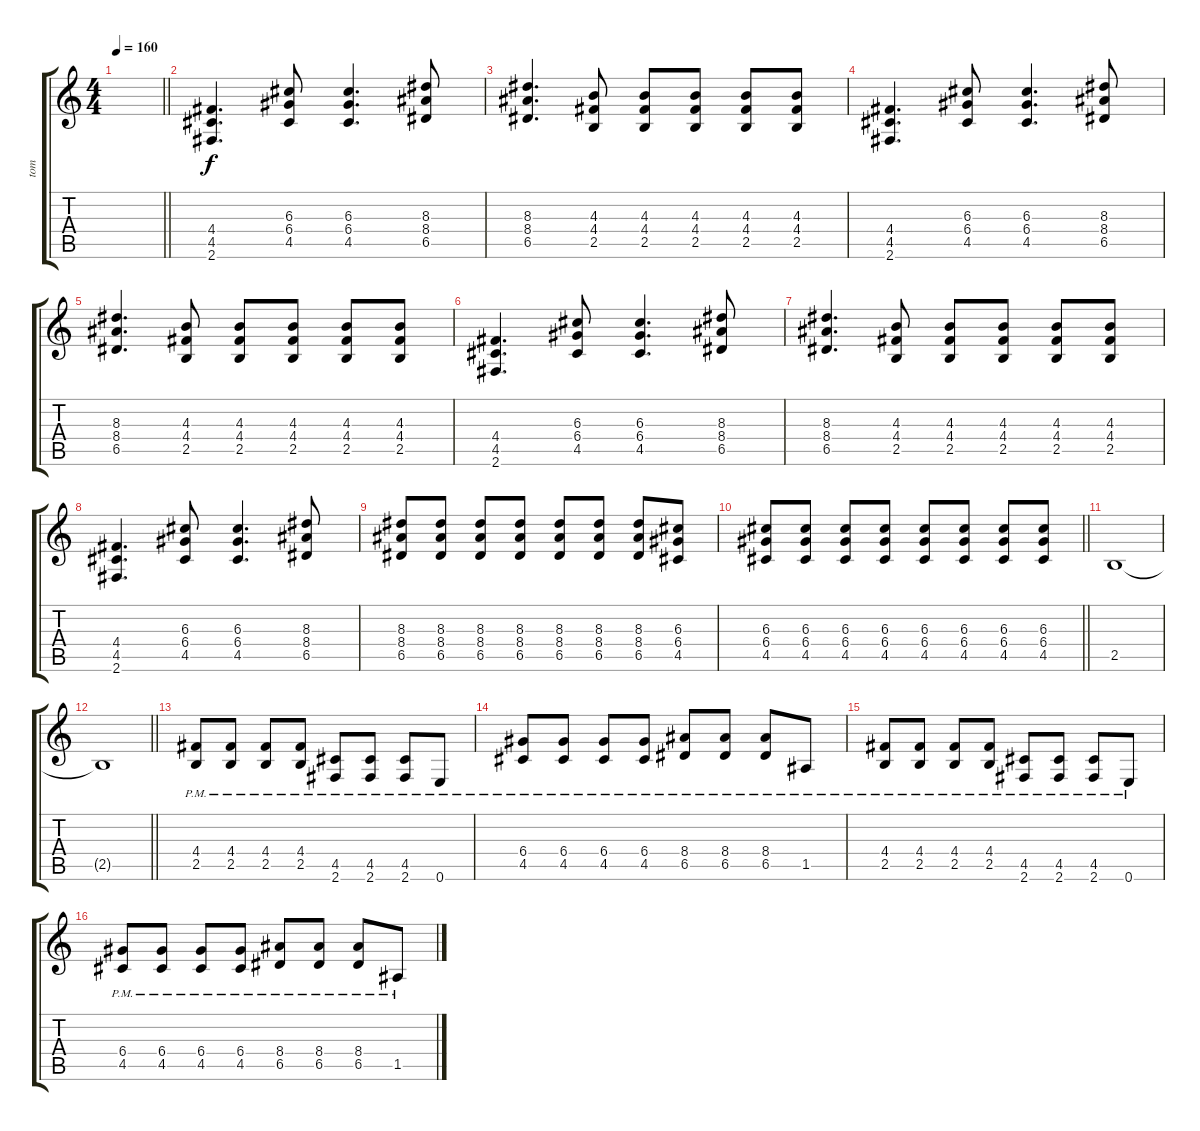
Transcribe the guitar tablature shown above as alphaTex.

\track ("tom" "tom") {instrument distortionguitar}
\staff {score tabs}
\tuning (E4 B3 G3 D3 A2 E2) {hide}
\ts (4 4)
\tempo 160
\clef g2
\barLineRight lightlight
\ks c
|
(4.4 4.5 2.6).4{d} (6.3 6.4 4.5).8 (6.3 6.4 4.5).4{d} (8.3 8.4 6.5).8 |
(8.3 8.4 6.5).4{d} (4.3 4.4 2.5).8 (4.3 4.4 2.5).8 (4.3 4.4 2.5).8 (4.3 4.4 2.5).8 (4.3 4.4 2.5).8 |
(4.4 4.5 2.6).4{d} (6.3 6.4 4.5).8 (6.3 6.4 4.5).4{d} (8.3 8.4 6.5).8 |
(8.3 8.4 6.5).4{d} (4.3 4.4 2.5).8 (4.3 4.4 2.5).8 (4.3 4.4 2.5).8 (4.3 4.4 2.5).8 (4.3 4.4 2.5).8 |
(4.4 4.5 2.6).4{d} (6.3 6.4 4.5).8 (6.3 6.4 4.5).4{d} (8.3 8.4 6.5).8 |
(8.3 8.4 6.5).4{d} (4.3 4.4 2.5).8 (4.3 4.4 2.5).8 (4.3 4.4 2.5).8 (4.3 4.4 2.5).8 (4.3 4.4 2.5).8 |
(4.4 4.5 2.6).4{d} (6.3 6.4 4.5).8 (6.3 6.4 4.5).4{d} (8.3 8.4 6.5).8 |
(8.3 8.4 6.5).8 (8.3 8.4 6.5).8 (8.3 8.4 6.5).8 (8.3 8.4 6.5).8 (8.3 8.4 6.5).8 (8.3 8.4 6.5).8 (8.3 8.4 6.5).8 (6.3 6.4 4.5).8 |
\barLineRight lightlight
(6.3 6.4 4.5).8 (6.3 6.4 4.5).8 (6.3 6.4 4.5).8 (6.3 6.4 4.5).8 (6.3 6.4 4.5).8 (6.3 6.4 4.5).8 (6.3 6.4 4.5).8 (6.3 6.4 4.5).8 |
2.5.1 |
\barLineRight lightlight
2.5{t}.1 |
(4.4{pm} 2.5{pm}).8 (4.4{pm} 2.5{pm}).8 (4.4{pm} 2.5{pm}).8 (4.4{pm} 2.5{pm}).8 (4.5{pm} 2.6{pm}).8 (4.5{pm} 2.6{pm}).8 (4.5{pm} 2.6{pm}).8 0.6{pm}.8 |
(6.4{pm} 4.5{pm}).8 (6.4{pm} 4.5{pm}).8 (6.4{pm} 4.5{pm}).8 (6.4{pm} 4.5{pm}).8 (8.4{pm} 6.5{pm}).8 (8.4{pm} 6.5{pm}).8 (8.4{pm} 6.5{pm}).8 1.5{pm}.8 |
(4.4{pm} 2.5{pm}).8 (4.4{pm} 2.5{pm}).8 (4.4{pm} 2.5{pm}).8 (4.4{pm} 2.5{pm}).8 (4.5{pm} 2.6{pm}).8 (4.5{pm} 2.6{pm}).8 (4.5{pm} 2.6{pm}).8 0.6{pm}.8 |
(6.4{pm} 4.5{pm}).8 (6.4{pm} 4.5{pm}).8 (6.4{pm} 4.5{pm}).8 (6.4{pm} 4.5{pm}).8 (8.4{pm} 6.5{pm}).8 (8.4{pm} 6.5{pm}).8 (8.4{pm} 6.5{pm}).8 1.5{pm}.8
